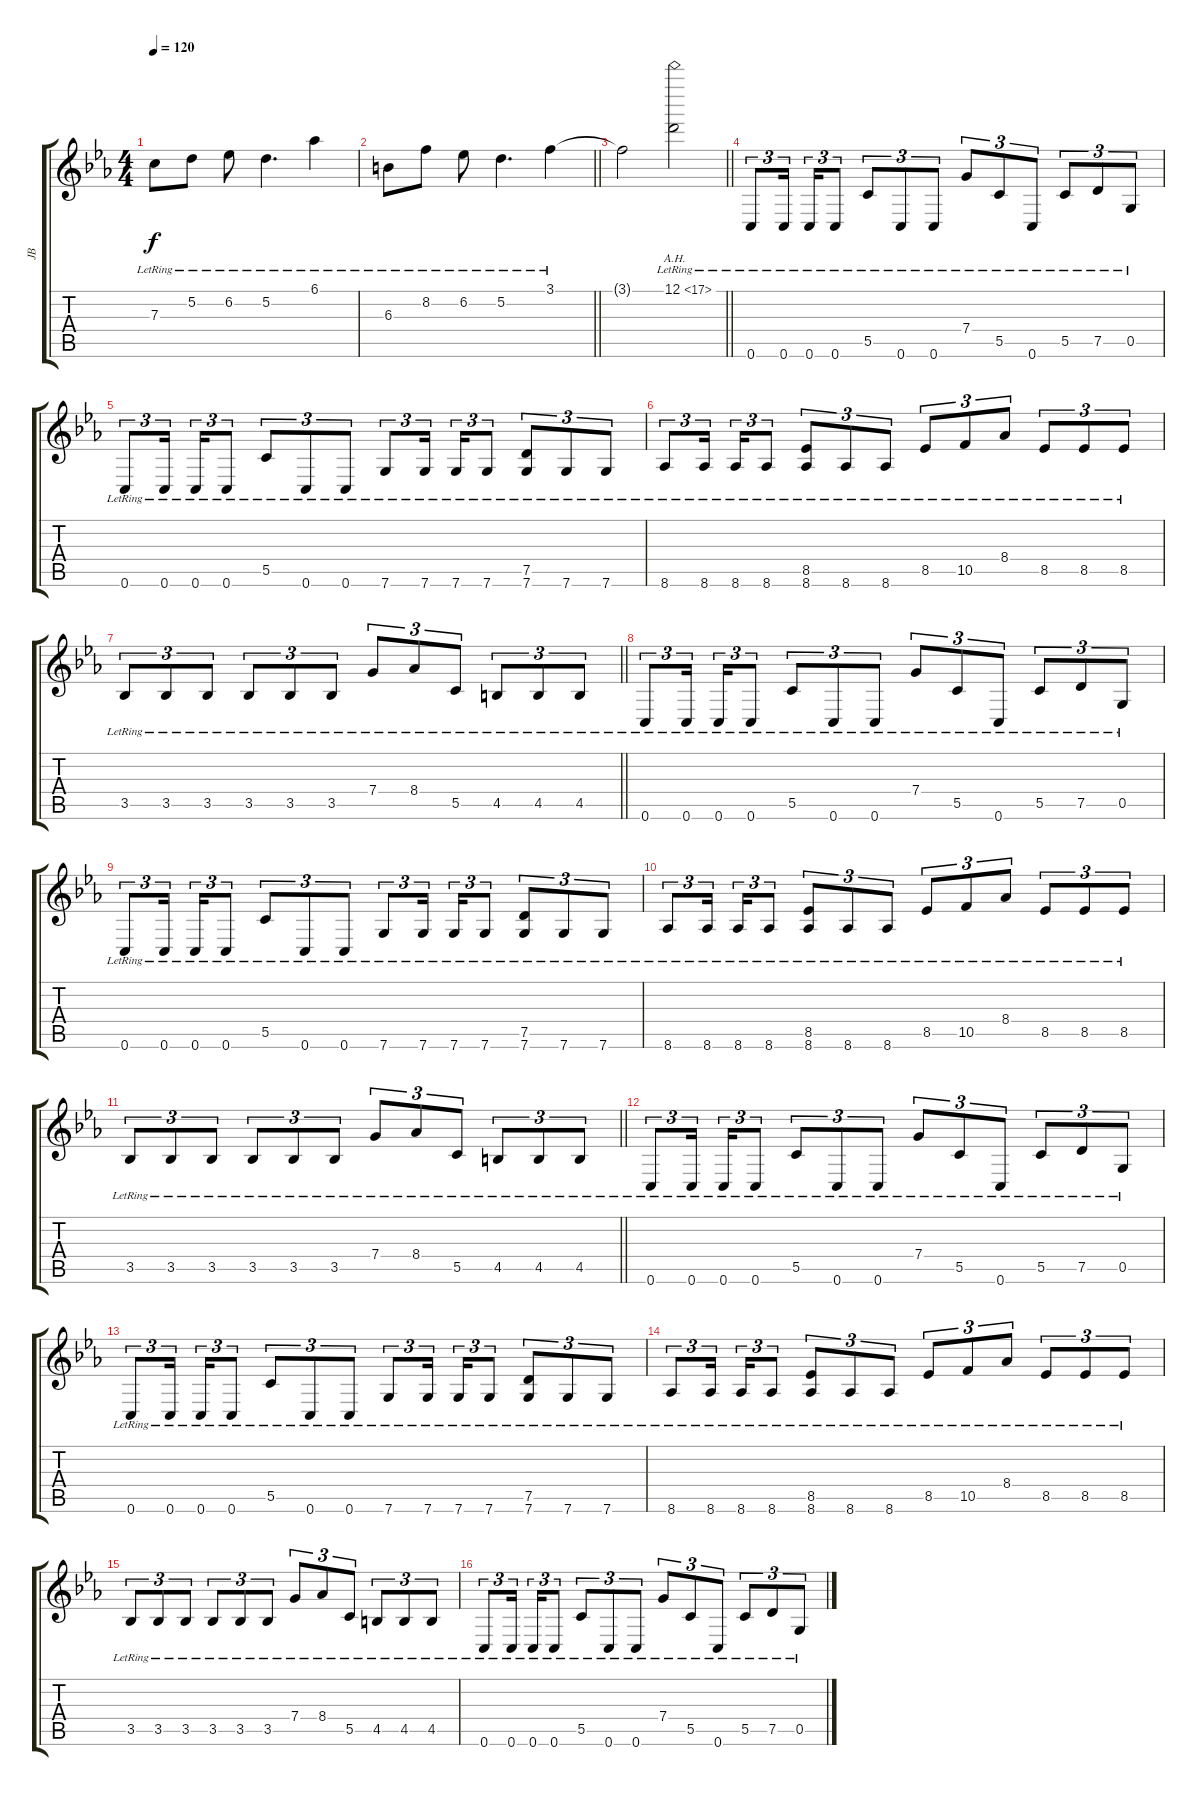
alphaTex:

\track ("JB" "JB") {instrument acousticguitarsteel}
\staff {score tabs}
\tuning (D4 A3 F3 C3 G2 C2) {hide}
\ts (4 4)
\section ("" "")
\tempo 120
\clef g2
\ks cminor
7.3{lr}.8{dy f} 5.2{lr}.8 6.2{lr}.8 5.2{lr}.4{d} 6.1{lr}.4 |
\barLineRight lightlight
6.3{lr}.8 8.2{lr}.8 6.2{lr}.8 5.2{lr}.4{d} 3.1{lr}.4 |
\barLineRight lightlight
3.1{t}.2 12.1{ah 5 lr}.2 |
\section ("" "")
0.6{lr}.8{tu (3 2)} 0.6{lr}.16{tu (3 2) beam splitsecondary} 0.6{lr}.16{tu (3 2)} 0.6{lr}.8{tu (3 2)} 5.5{lr}.8{tu (3 2)} 0.6{lr}.8{tu (3 2)} 0.6{lr}.8{tu (3 2)} 7.4{lr}.8{tu (3 2)} 5.5{lr}.8{tu (3 2)} 0.6{lr}.8{tu (3 2)} 5.5{lr}.8{tu (3 2)} 7.5{lr}.8{tu (3 2)} 0.5{lr}.8{tu (3 2)} |
0.6{lr}.8{tu (3 2)} 0.6{lr}.16{tu (3 2) beam splitsecondary} 0.6{lr}.16{tu (3 2)} 0.6{lr}.8{tu (3 2)} 5.5{lr}.8{tu (3 2)} 0.6{lr}.8{tu (3 2)} 0.6{lr}.8{tu (3 2)} 7.6{lr}.8{tu (3 2)} 7.6{lr}.16{tu (3 2) beam splitsecondary} 7.6{lr}.16{tu (3 2)} 7.6{lr}.8{tu (3 2)} (7.5{lr} 7.6{lr}).8{tu (3 2)} 7.6{lr}.8{tu (3 2)} 7.6{lr}.8{tu (3 2)} |
8.6{lr}.8{tu (3 2)} 8.6{lr}.16{tu (3 2) beam splitsecondary} 8.6{lr}.16{tu (3 2)} 8.6{lr}.8{tu (3 2)} (8.5{lr} 8.6{lr}).8{tu (3 2)} 8.6{lr}.8{tu (3 2)} 8.6{lr}.8{tu (3 2)} 8.5{lr}.8{tu (3 2)} 10.5{lr}.8{tu (3 2)} 8.4{lr}.8{tu (3 2)} 8.5{lr}.8{tu (3 2)} 8.5{lr}.8{tu (3 2)} 8.5{lr}.8{tu (3 2)} |
\barLineRight lightlight
3.5{lr}.8{tu (3 2)} 3.5{lr}.8{tu (3 2)} 3.5{lr}.8{tu (3 2)} 3.5{lr}.8{tu (3 2)} 3.5{lr}.8{tu (3 2)} 3.5{lr}.8{tu (3 2)} 7.4{lr}.8{tu (3 2)} 8.4{lr}.8{tu (3 2)} 5.5{lr}.8{tu (3 2)} 4.5{lr}.8{tu (3 2)} 4.5{lr}.8{tu (3 2)} 4.5{lr}.8{tu (3 2)} |
0.6{lr}.8{tu (3 2)} 0.6{lr}.16{tu (3 2) beam splitsecondary} 0.6{lr}.16{tu (3 2)} 0.6{lr}.8{tu (3 2)} 5.5{lr}.8{tu (3 2)} 0.6{lr}.8{tu (3 2)} 0.6{lr}.8{tu (3 2)} 7.4{lr}.8{tu (3 2)} 5.5{lr}.8{tu (3 2)} 0.6{lr}.8{tu (3 2)} 5.5{lr}.8{tu (3 2)} 7.5{lr}.8{tu (3 2)} 0.5{lr}.8{tu (3 2)} |
0.6{lr}.8{tu (3 2)} 0.6{lr}.16{tu (3 2) beam splitsecondary} 0.6{lr}.16{tu (3 2)} 0.6{lr}.8{tu (3 2)} 5.5{lr}.8{tu (3 2)} 0.6{lr}.8{tu (3 2)} 0.6{lr}.8{tu (3 2)} 7.6{lr}.8{tu (3 2)} 7.6{lr}.16{tu (3 2) beam splitsecondary} 7.6{lr}.16{tu (3 2)} 7.6{lr}.8{tu (3 2)} (7.5{lr} 7.6{lr}).8{tu (3 2)} 7.6{lr}.8{tu (3 2)} 7.6{lr}.8{tu (3 2)} |
8.6{lr}.8{tu (3 2)} 8.6{lr}.16{tu (3 2) beam splitsecondary} 8.6{lr}.16{tu (3 2)} 8.6{lr}.8{tu (3 2)} (8.5{lr} 8.6{lr}).8{tu (3 2)} 8.6{lr}.8{tu (3 2)} 8.6{lr}.8{tu (3 2)} 8.5{lr}.8{tu (3 2)} 10.5{lr}.8{tu (3 2)} 8.4{lr}.8{tu (3 2)} 8.5{lr}.8{tu (3 2)} 8.5{lr}.8{tu (3 2)} 8.5{lr}.8{tu (3 2)} |
\barLineRight lightlight
3.5{lr}.8{tu (3 2)} 3.5{lr}.8{tu (3 2)} 3.5{lr}.8{tu (3 2)} 3.5{lr}.8{tu (3 2)} 3.5{lr}.8{tu (3 2)} 3.5{lr}.8{tu (3 2)} 7.4{lr}.8{tu (3 2)} 8.4{lr}.8{tu (3 2)} 5.5{lr}.8{tu (3 2)} 4.5{lr}.8{tu (3 2)} 4.5{lr}.8{tu (3 2)} 4.5{lr}.8{tu (3 2)} |
\section ("" "")
0.6{lr}.8{tu (3 2)} 0.6{lr}.16{tu (3 2) beam splitsecondary} 0.6{lr}.16{tu (3 2)} 0.6{lr}.8{tu (3 2)} 5.5{lr}.8{tu (3 2)} 0.6{lr}.8{tu (3 2)} 0.6{lr}.8{tu (3 2)} 7.4{lr}.8{tu (3 2)} 5.5{lr}.8{tu (3 2)} 0.6{lr}.8{tu (3 2)} 5.5{lr}.8{tu (3 2)} 7.5{lr}.8{tu (3 2)} 0.5{lr}.8{tu (3 2)} |
0.6{lr}.8{tu (3 2)} 0.6{lr}.16{tu (3 2) beam splitsecondary} 0.6{lr}.16{tu (3 2)} 0.6{lr}.8{tu (3 2)} 5.5{lr}.8{tu (3 2)} 0.6{lr}.8{tu (3 2)} 0.6{lr}.8{tu (3 2)} 7.6{lr}.8{tu (3 2)} 7.6{lr}.16{tu (3 2) beam splitsecondary} 7.6{lr}.16{tu (3 2)} 7.6{lr}.8{tu (3 2)} (7.5{lr} 7.6{lr}).8{tu (3 2)} 7.6{lr}.8{tu (3 2)} 7.6{lr}.8{tu (3 2)} |
8.6{lr}.8{tu (3 2)} 8.6{lr}.16{tu (3 2) beam splitsecondary} 8.6{lr}.16{tu (3 2)} 8.6{lr}.8{tu (3 2)} (8.5{lr} 8.6{lr}).8{tu (3 2)} 8.6{lr}.8{tu (3 2)} 8.6{lr}.8{tu (3 2)} 8.5{lr}.8{tu (3 2)} 10.5{lr}.8{tu (3 2)} 8.4{lr}.8{tu (3 2)} 8.5{lr}.8{tu (3 2)} 8.5{lr}.8{tu (3 2)} 8.5{lr}.8{tu (3 2)} |
3.5{lr}.8{tu (3 2)} 3.5{lr}.8{tu (3 2)} 3.5{lr}.8{tu (3 2)} 3.5{lr}.8{tu (3 2)} 3.5{lr}.8{tu (3 2)} 3.5{lr}.8{tu (3 2)} 7.4{lr}.8{tu (3 2)} 8.4{lr}.8{tu (3 2)} 5.5{lr}.8{tu (3 2)} 4.5{lr}.8{tu (3 2)} 4.5{lr}.8{tu (3 2)} 4.5{lr}.8{tu (3 2)} |
0.6{lr}.8{tu (3 2)} 0.6{lr}.16{tu (3 2) beam splitsecondary} 0.6{lr}.16{tu (3 2)} 0.6{lr}.8{tu (3 2)} 5.5{lr}.8{tu (3 2)} 0.6{lr}.8{tu (3 2)} 0.6{lr}.8{tu (3 2)} 7.4{lr}.8{tu (3 2)} 5.5{lr}.8{tu (3 2)} 0.6{lr}.8{tu (3 2)} 5.5{lr}.8{tu (3 2)} 7.5{lr}.8{tu (3 2)} 0.5{lr}.8{tu (3 2)}
